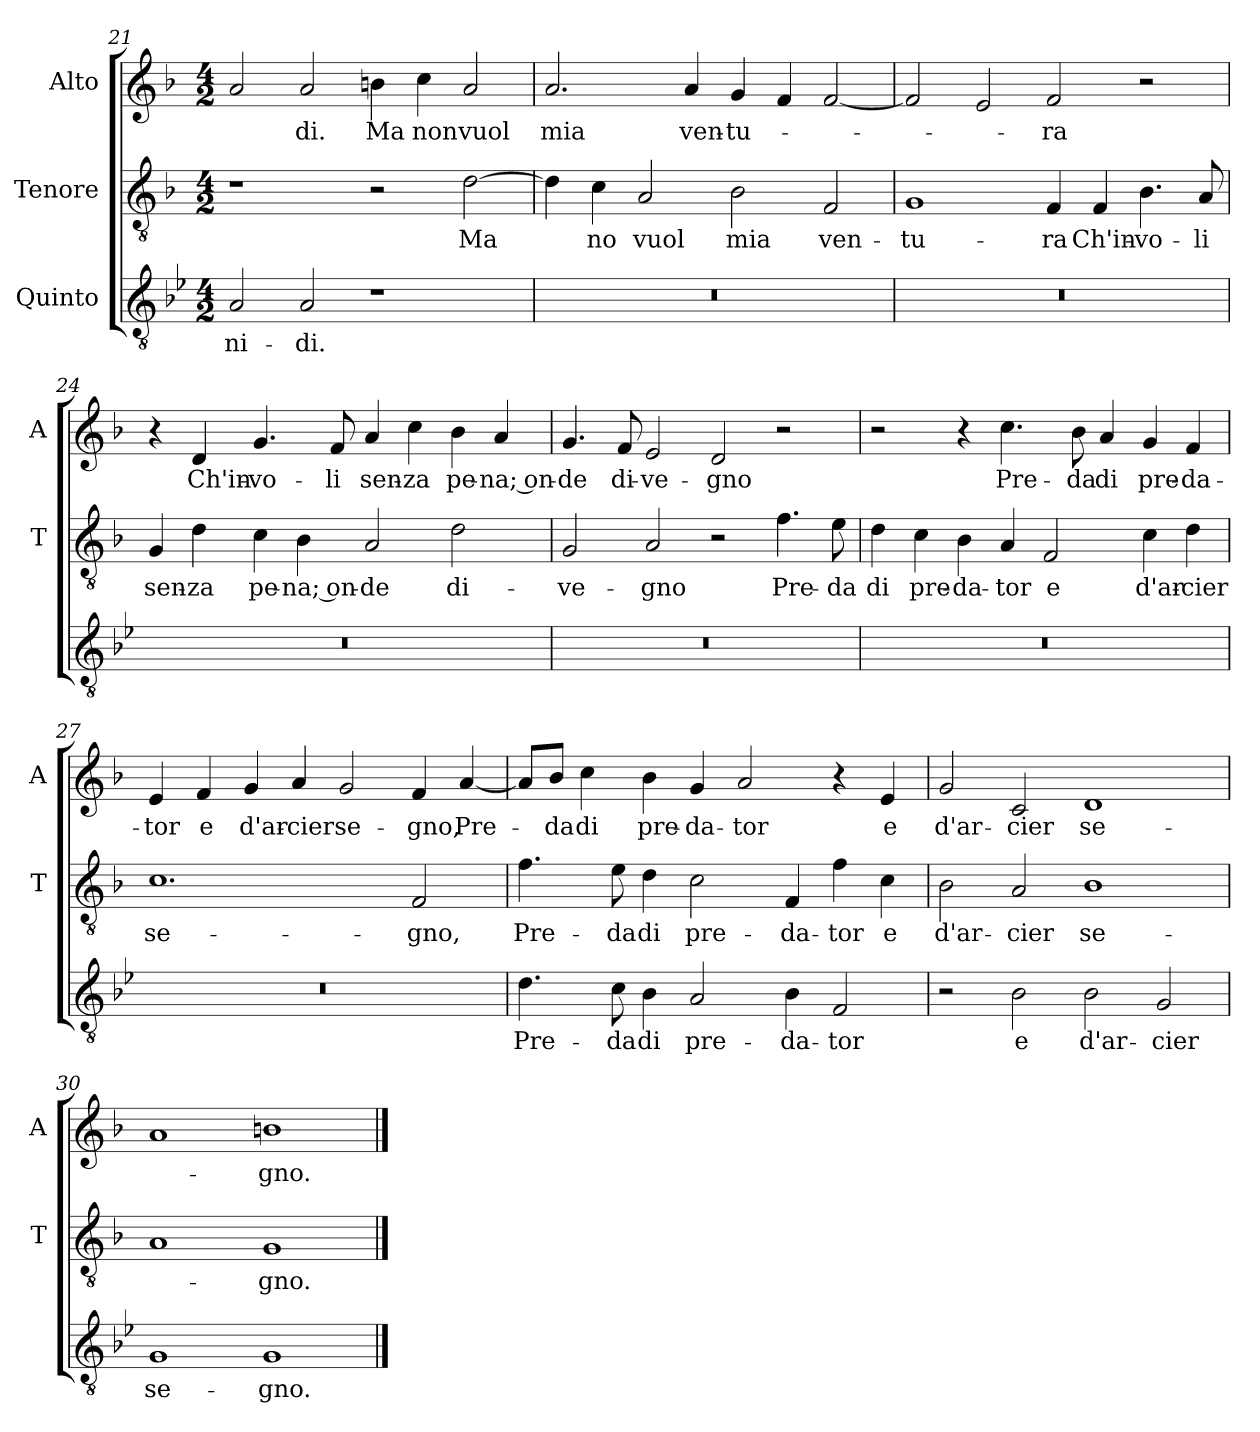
**kern	**text	**kern	**text	**kern	**text
*part3	*part3	*part2	*part2	*part1	*part1
*staff3	*staff3	*staff2	*staff2	*staff1	*staff1
*I"Quinto	*	*I"Tenore	*	*I"Alto	*
*	*	*I'T	*	*I'A	*
*clefGv2	*	*clefGv2	*	*clefG2	*
*k[b-e-]	*	*k[b-]	*	*k[b-]	*
*M4/2	*	*M4/2	*	*M4/2	*
=21	=21	=21	=21	=21	=21
2A	ni-	1r	.	2a	.
2A	-di.	.	.	2a	-di.
1r	.	2r	.	4bn	Ma
.	.	.	.	4cc	non
.	.	[2d	Ma	2a	vuol
=22	=22	=22	=22	=22	=22
0r	.	4d]	.	2.a	mia
.	.	4c	no	.	.
.	.	2A	vuol	.	.
.	.	.	.	4a	ven-
.	.	2B-	mia	4g	-tu-
.	.	.	.	4f	.
.	.	2F	ven-	[2f	.
=23	=23	=23	=23	=23	=23
0r	.	1G	-tu-	2f]	.
.	.	.	.	2e	.
.	.	4F	-ra	2f	-ra
.	.	4F	Ch'in-	.	.
.	.	4.B-	-vo-	2r	.
.	.	8A	-li	.	.
=24	=24	=24	=24	=24	=24
0r	.	4G	sen-	4r	.
.	.	4d	-za	4d	Ch'in-
.	.	4c	pe-	4.g	-vo-
.	.	4B-	-na; on-	.	.
.	.	.	.	8f	-li
.	.	2A	-de	4a	sen-
.	.	.	.	4cc	-za
.	.	2d	di-	4b-	pe-
.	.	.	.	4a	-na; on-
=25	=25	=25	=25	=25	=25
0r	.	2G	-ve-	4.g	-de
.	.	.	.	8f	di-
.	.	2A	-gno	2e	-ve-
.	.	2r	.	2d	-gno
.	.	4.f	Pre-	2r	.
.	.	8e	-da	.	.
=26	=26	=26	=26	=26	=26
0r	.	4d	di	2r	.
.	.	4c	pre-	.	.
.	.	4B-	-da-	4r	.
.	.	4A	-tor	4.cc	Pre-
.	.	2F	e	.	.
.	.	.	.	8b-	-da
.	.	.	.	4a	di
.	.	4c	d'ar-	4g	pre-
.	.	4d	-cier	4f	-da-
=27	=27	=27	=27	=27	=27
0r	.	1.c	se-	4e	-tor
.	.	.	.	4f	e
.	.	.	.	4g	d'ar-
.	.	.	.	4a	-cier
.	.	.	.	2g	se-
.	.	2F	-gno,	4f	-gno,
.	.	.	.	[4a	Pre-
=28	=28	=28	=28	=28	=28
4.d	Pre-	4.f	Pre-	8aL]	.
.	.	.	.	8b-J	-da
.	.	.	.	4cc	di
8c	-da	8e	-da	.	.
4B-	di	4d	di	4b-	pre-
2A	pre-	2c	pre-	4g	-da-
.	.	.	.	2a	-tor
4B-	-da-	4F	-da-	.	.
2F	-tor	4f	-tor	4r	.
.	.	4c	e	4e	e
=29	=29	=29	=29	=29	=29
2r	.	2B-	d'ar-	2g	d'ar-
2B-	e	2A	-cier	2c	-cier
2B-	d'ar-	1B-	se-	1d	se-
2G	-cier	.	.	.	.
=30	=30	=30	=30	=30	=30
1G	se-	1A	.	1a	.
1G	-gno.	1G	-gno.	1bn	-gno.
==	==	==	==	==	==
*-	*-	*-	*-	*-	*-
